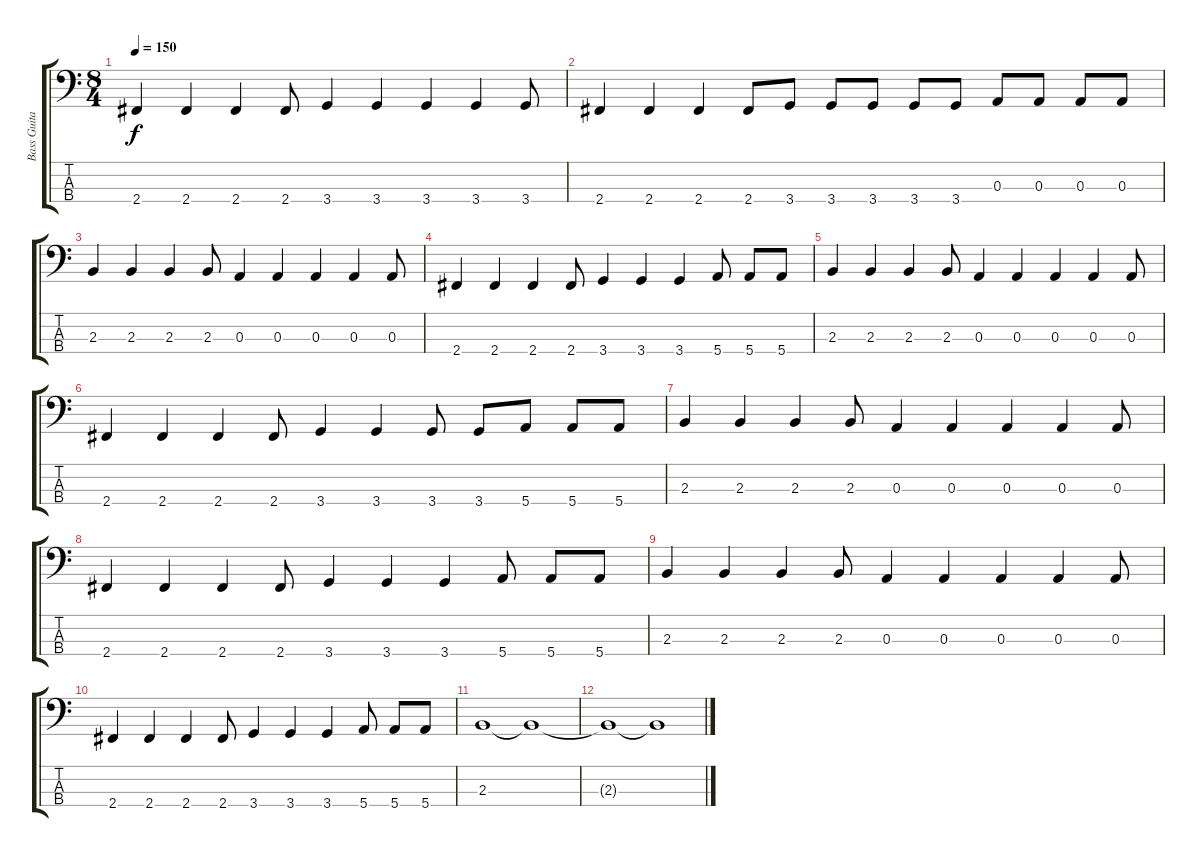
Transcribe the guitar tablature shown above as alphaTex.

\track ("Bass Guitar" "Bass Guita") {instrument electricbassfinger}
\staff {score tabs}
\tuning (G2 D2 A1 E1) {hide}
\ts (8 4)
\tempo 150
\clef f4
\ks c
2.4.4{dy f} 2.4.4 2.4.4 2.4.8 3.4.4 3.4.4 3.4.4 3.4.4 3.4.8 |
2.4.4 2.4.4 2.4.4 2.4.8 3.4.8 3.4.8 3.4.8 3.4.8 3.4.8 0.3.8 0.3.8 0.3.8 0.3.8 |
2.3.4 2.3.4 2.3.4 2.3.8 0.3.4 0.3.4 0.3.4 0.3.4 0.3.8 |
2.4.4 2.4.4 2.4.4 2.4.8 3.4.4 3.4.4 3.4.4 5.4.8 5.4.8 5.4.8 |
2.3.4 2.3.4 2.3.4 2.3.8 0.3.4 0.3.4 0.3.4 0.3.4 0.3.8 |
2.4.4 2.4.4 2.4.4 2.4.8 3.4.4 3.4.4 3.4.8 3.4.8 5.4.8 5.4.8 5.4.8 |
2.3.4 2.3.4 2.3.4 2.3.8 0.3.4 0.3.4 0.3.4 0.3.4 0.3.8 |
2.4.4 2.4.4 2.4.4 2.4.8 3.4.4 3.4.4 3.4.4 5.4.8 5.4.8 5.4.8 |
2.3.4 2.3.4 2.3.4 2.3.8 0.3.4 0.3.4 0.3.4 0.3.4 0.3.8 |
2.4.4 2.4.4 2.4.4 2.4.8 3.4.4 3.4.4 3.4.4 5.4.8 5.4.8 5.4.8 |
2.3.1 2.3{t}.1 |
2.3{t}.1 2.3{t}.1
